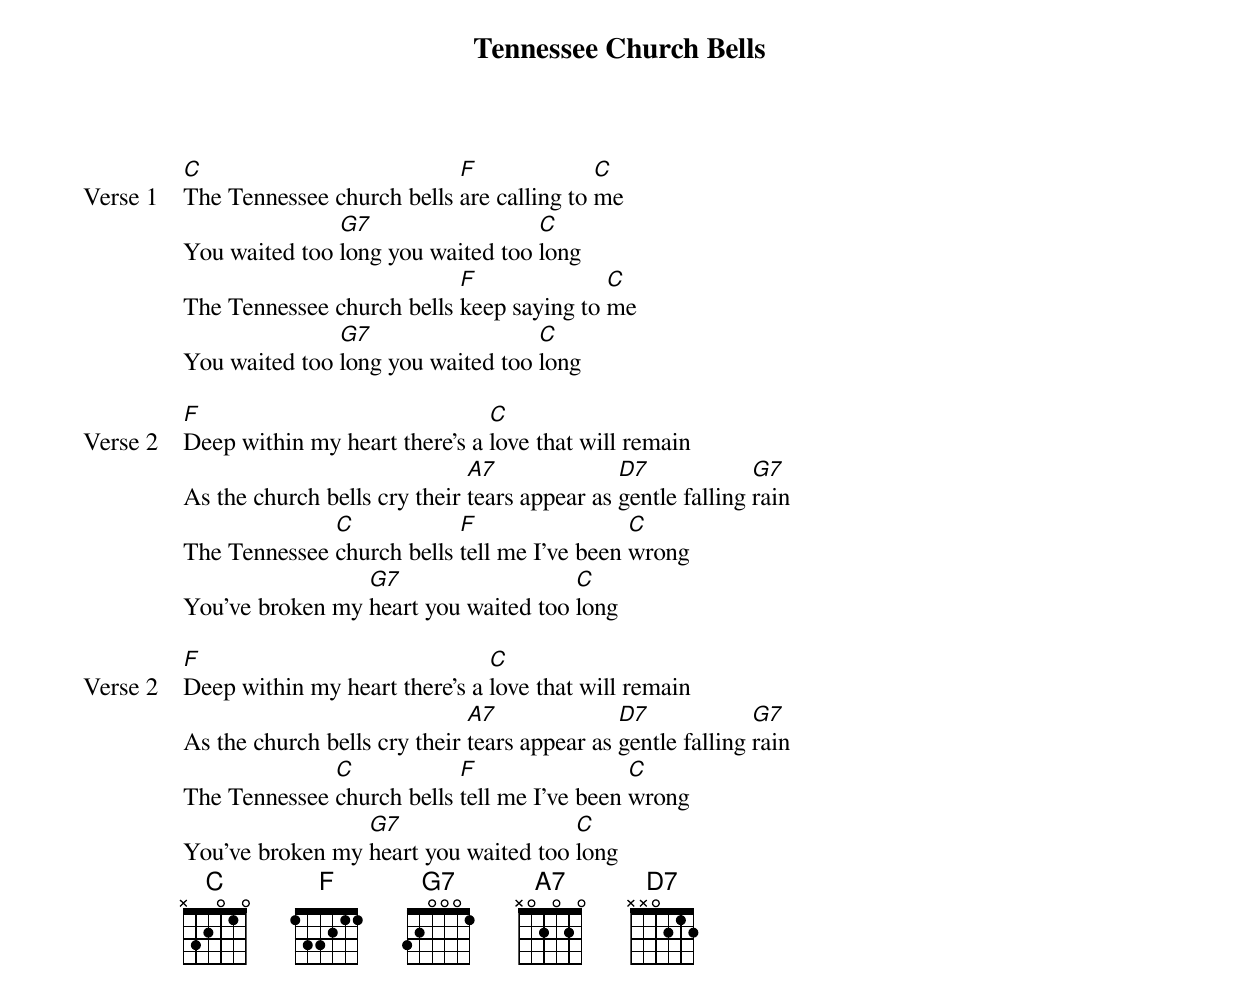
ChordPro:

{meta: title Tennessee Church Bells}
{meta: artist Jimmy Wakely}
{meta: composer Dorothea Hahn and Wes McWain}

{start_of_verse: Verse 1}
[C]The Tennessee church bells [F]are calling to [C]me
You waited too [G7]long you waited too [C]long
The Tennessee church bells [F]keep saying to [C]me
You waited too [G7]long you waited too [C]long
{end_of_verse}

{start_of_verse: Verse 2}
[F]Deep within my heart there’s a [C]love that will remain
As the church bells cry their [A7]tears appear as [D7]gentle falling [G7]rain
The Tennessee [C]church bells [F]tell me I’ve been [C]wrong
You’ve broken my [G7]heart you waited too [C]long
{end_of_verse}

{start_of_verse: Verse 2}
[F]Deep within my heart there’s a [C]love that will remain
As the church bells cry their [A7]tears appear as [D7]gentle falling [G7]rain
The Tennessee [C]church bells [F]tell me I’ve been [C]wrong
You’ve broken my [G7]heart you waited too [C]long
{end_of_verse}
